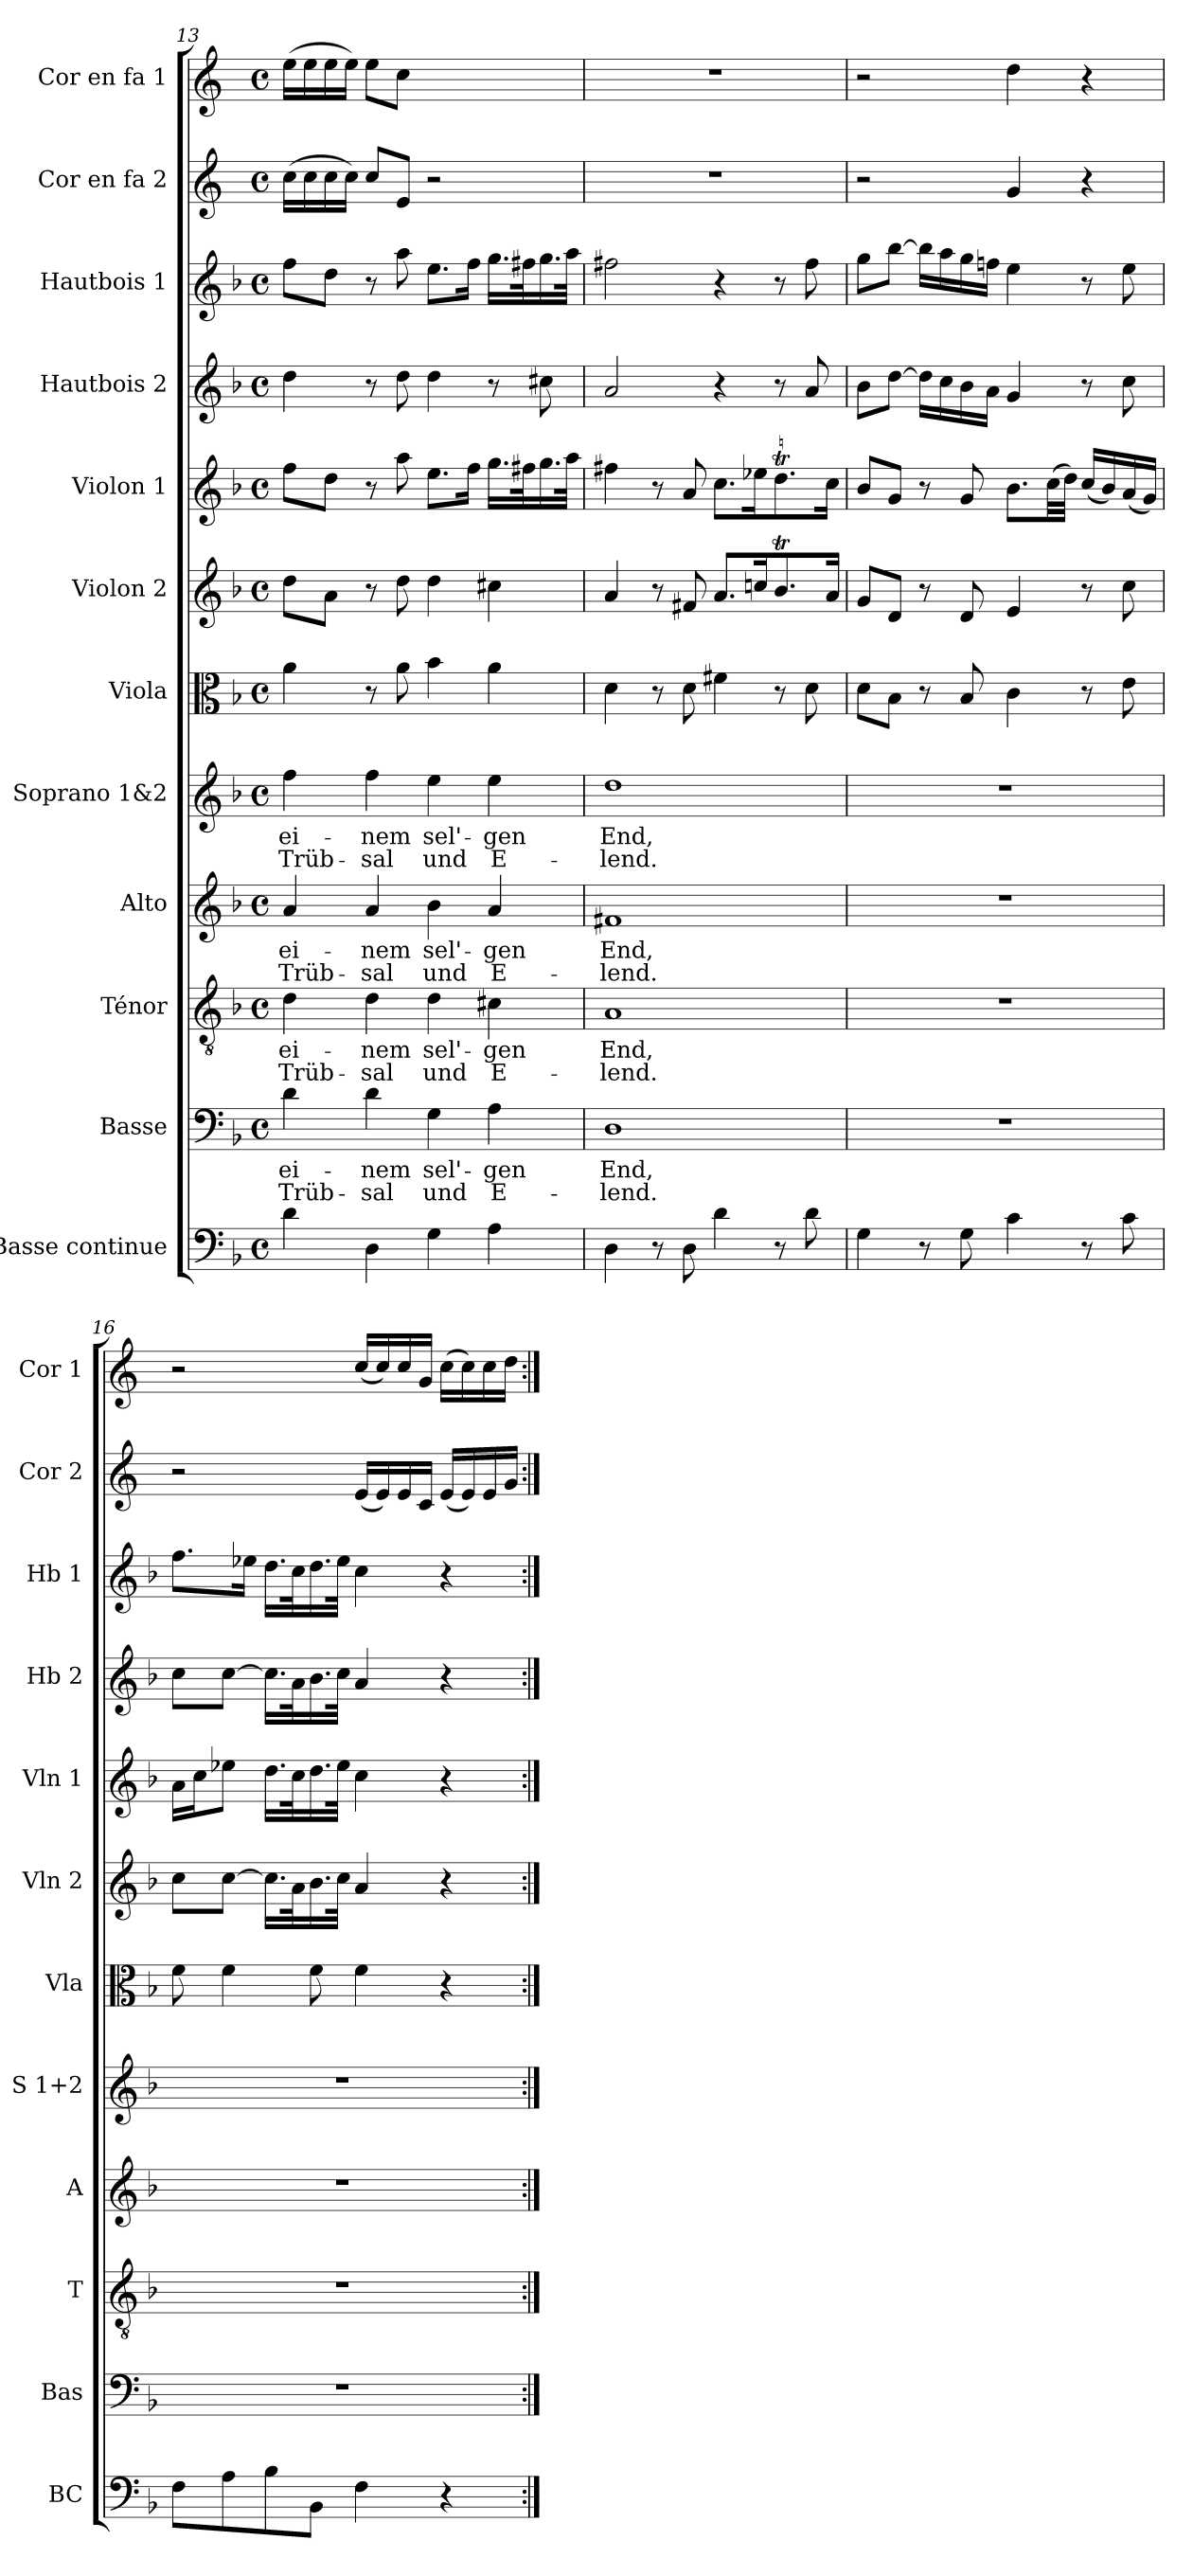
**kern	**kern	**text	**text	**kern	**text	**text	**kern	**text	**text	**kern	**text	**text	**kern	**kern	**kern	**kern	**kern	**kern	**kern
*part12	*part11	*part11	*part11	*part10	*part10	*part10	*part9	*part9	*part9	*part8	*part8	*part8	*part7	*part6	*part5	*part4	*part3	*part2	*part1
*staff12	*staff11	*staff11	*staff11	*staff10	*staff10	*staff10	*staff9	*staff9	*staff9	*staff8	*staff8	*staff8	*staff7	*staff6	*staff5	*staff4	*staff3	*staff2	*staff1
*I"Basse continue	*I"Basse	*	*	*I"Ténor	*	*	*I"Alto	*	*	*I"Soprano 1&amp;2	*	*	*I"Viola	*I"Violon 2	*I"Violon 1	*I"Hautbois 2	*I"Hautbois 1	*I"Cor en fa 2	*I"Cor en fa 1
*I'BC	*I'Bas	*	*	*I'T	*	*	*I'A	*	*	*I'S 1+2	*	*	*I'Vla	*I'Vln 2	*I'Vln 1	*I'Hb 2	*I'Hb 1	*I'Cor 2	*I'Cor 1
*clefF4	*clefF4	*	*	*clefGv2	*	*	*clefG2	*	*	*clefG2	*	*	*clefC3	*clefG2	*clefG2	*clefG2	*clefG2	*clefG2	*clefG2
*ITrd7c12	*	*	*	*	*	*	*	*	*	*	*	*	*	*	*	*	*	*ITrd4c7	*ITrd4c7
*k[b-]	*k[b-]	*	*	*k[b-]	*	*	*k[b-]	*	*	*k[b-]	*	*	*k[b-]	*k[b-]	*k[b-]	*k[b-]	*k[b-]	*k[b-]	*k[b-]
*M4/4	*M4/4	*	*	*M4/4	*	*	*M4/4	*	*	*M4/4	*	*	*M4/4	*M4/4	*M4/4	*M4/4	*M4/4	*M4/4	*M4/4
*met(c)	*met(c)	*	*	*met(c)	*	*	*met(c)	*	*	*met(c)	*	*	*met(c)	*met(c)	*met(c)	*met(c)	*met(c)	*met(c)	*met(c)
=13	=13	=13	=13	=13	=13	=13	=13	=13	=13	=13	=13	=13	=13	=13	=13	=13	=13	=13	=13
!	!	!LO:LY:b	!LO:LY:b	!	!LO:LY:b	!LO:LY:b	!	!LO:LY:b	!LO:LY:b	!	!LO:LY:b	!LO:LY:b	!	!	!	!	!	!	!
4D\	4d\	ei-	Trüb-	4d\	ei-	Trüb-	4a/	ei-	Trüb-	4ff\	ei-	Trüb-	4a\	8dd\L	8ff\L	4dd\	8ff\L	(>16f\LL	(>16a\LL
.	.	.	.	.	.	.	.	.	.	.	.	.	.	.	.	.	.	16f\	16a\
.	.	.	.	.	.	.	.	.	.	.	.	.	.	8a\J	8dd\J	.	8dd\J	16f\	16a\
.	.	.	.	.	.	.	.	.	.	.	.	.	.	.	.	.	.	16f\JJ)	16a\JJ)
!	!	!LO:LY:b	!LO:LY:b	!	!LO:LY:b	!LO:LY:b	!	!LO:LY:b	!LO:LY:b	!	!LO:LY:b	!LO:LY:b	!	!	!	!	!	!	!
4DD\	4d\	-nem	-sal	4d\	-nem	-sal	4a/	-nem	-sal	4ff\	-nem	-sal	8r	8r	8r	8r	8r	8f/L	8a\L
.	.	.	.	.	.	.	.	.	.	.	.	.	8a\	8dd\	8aa\	8dd\	8aa\	8A/J	8f\J
!	!	!LO:LY:b	!LO:LY:b	!	!LO:LY:b	!LO:LY:b	!	!LO:LY:b	!LO:LY:b	!	!LO:LY:b	!LO:LY:b	!	!	!	!	!	!	!
4GG\	4G\	sel'-	und	4d\	sel'-	und	4b-\	sel'-	und	4ee\	sel'-	und	4b-\	4dd\	8.ee\L	4dd\	8.ee\L	2r	2ryy
.	.	.	.	.	.	.	.	.	.	.	.	.	.	.	16ff\Jk	.	16ff\Jk	.	.
!	!	!LO:LY:b	!LO:LY:b	!	!LO:LY:b	!LO:LY:b	!	!LO:LY:b	!LO:LY:b	!	!LO:LY:b	!LO:LY:b	!	!	!	!	!	!	!
4AA\	4A\	-gen	E-	4c#X\	-gen	E-	4a/	-gen	E-	4ee\	-gen	E-	4a\	4cc#X\	16.gg\LL	8r	16.gg\LL	.	.
.	.	.	.	.	.	.	.	.	.	.	.	.	.	.	32ff#X\K	.	32ff#X\K	.	.
.	.	.	.	.	.	.	.	.	.	.	.	.	.	.	16.gg\	8cc#X\	16.gg\	.	.
.	.	.	.	.	.	.	.	.	.	.	.	.	.	.	32aa\JJk	.	32aa\JJk	.	.
=14	=14	=14	=14	=14	=14	=14	=14	=14	=14	=14	=14	=14	=14	=14	=14	=14	=14	=14	=14
!	!	!LO:LY:b	!LO:LY:b	!	!LO:LY:b	!LO:LY:b	!	!LO:LY:b	!LO:LY:b	!	!LO:LY:b	!LO:LY:b	!	!	!	!	!	!	!
4DD\	1D	End,	-lend.	1A	End,	-lend.	1f#X	End,	-lend.	1dd	End,	-lend.	4d\	4a/	4ff#X\	2a/	2ff#X\	1r	1r
8r	.	.	.	.	.	.	.	.	.	.	.	.	8r	8r	8r	.	.	.	.
8DD\	.	.	.	.	.	.	.	.	.	.	.	.	8d\	8f#X/	8a/	.	.	.	.
4D\	.	.	.	.	.	.	.	.	.	.	.	.	4f#X\	8.a/L	8.cc\L	4r	4r	.	.
.	.	.	.	.	.	.	.	.	.	.	.	.	.	16ccni/K	16ee-X\K	.	.	.	.
8r	.	.	.	.	.	.	.	.	.	.	.	.	8r	8.b-T/	8.ddT\	8r	8r	.	.
8D\	.	.	.	.	.	.	.	.	.	.	.	.	8d\	.	.	8a/	8ff#\	.	.
.	.	.	.	.	.	.	.	.	.	.	.	.	.	16a/Jk	16cc\Jk	.	.	.	.
=15	=15	=15	=15	=15	=15	=15	=15	=15	=15	=15	=15	=15	=15	=15	=15	=15	=15	=15	=15
4GG\	1r	.	.	1r	.	.	1r	.	.	1r	.	.	8d\L	8g/L	8b-/L	8b-\L	8gg\L	2r	2r
.	.	.	.	.	.	.	.	.	.	.	.	.	8B-\J	8d/J	8g/J	[8dd\J	[8bb-\J	.	.
8r	.	.	.	.	.	.	.	.	.	.	.	.	8r	8r	8r	16dd\LL]	16bb-\LL]	.	.
.	.	.	.	.	.	.	.	.	.	.	.	.	.	.	.	16cc\	16aa\	.	.
8GG\	.	.	.	.	.	.	.	.	.	.	.	.	8B-/	8d/	8g/	16b-\	16gg\	.	.
.	.	.	.	.	.	.	.	.	.	.	.	.	.	.	.	16a\JJ	16ffni\JJ	.	.
4C\	.	.	.	.	.	.	.	.	.	.	.	.	4c\	4e/	8.b-\L	4g/	4ee\	4c/	4g\
.	.	.	.	.	.	.	.	.	.	.	.	.	.	.	(>32cc!\LL	.	.	.	.
.	.	.	.	.	.	.	.	.	.	.	.	.	.	.	32dd!\JJJ)	.	.	.	.
8r	.	.	.	.	.	.	.	.	.	.	.	.	8r	8r	(<16cc/LL	8r	8r	4r	4r
.	.	.	.	.	.	.	.	.	.	.	.	.	.	.	16b-/)	.	.	.	.
8C\	.	.	.	.	.	.	.	.	.	.	.	.	8e\	8cc\	(<16a/	8cc\	8ee\	.	.
.	.	.	.	.	.	.	.	.	.	.	.	.	.	.	16g/JJ)	.	.	.	.
=16	=16	=16	=16	=16	=16	=16	=16	=16	=16	=16	=16	=16	=16	=16	=16	=16	=16	=16	=16
8FF\L	1r	.	.	1r	.	.	1r	.	.	1r	.	.	8f\	8cc\L	16a\LL	8cc\L	8.ff\L	2r	2r
.	.	.	.	.	.	.	.	.	.	.	.	.	.	.	16cc\J	.	.	.	.
8AA\	.	.	.	.	.	.	.	.	.	.	.	.	4f\	[8cc\J	8ee-X\J	[8cc\J	.	.	.
.	.	.	.	.	.	.	.	.	.	.	.	.	.	.	.	.	16ee-X\Jk	.	.
8BB-\	.	.	.	.	.	.	.	.	.	.	.	.	.	16.cc!\LL]	16.dd\LL	16.cc!\LL]	16.dd\LL	.	.
.	.	.	.	.	.	.	.	.	.	.	.	.	.	32a!\K	32cc\K	32a!\K	32cc\K	.	.
8BBB-\J	.	.	.	.	.	.	.	.	.	.	.	.	8f\	16.b-\	16.dd\	16.b-\	16.dd\	.	.
.	.	.	.	.	.	.	.	.	.	.	.	.	.	32cc\JJk	32ee-\JJk	32cc\JJk	32ee-\JJk	.	.
4FF\	.	.	.	.	.	.	.	.	.	.	.	.	4f\	4a/	4cc\	4a/	4cc\	(<16A/LL	(<16f/LL
.	.	.	.	.	.	.	.	.	.	.	.	.	.	.	.	.	.	16A/)	16f/)
.	.	.	.	.	.	.	.	.	.	.	.	.	.	.	.	.	.	16A/	16f/
.	.	.	.	.	.	.	.	.	.	.	.	.	.	.	.	.	.	16F/JJ	16c/JJ
4r	.	.	.	.	.	.	.	.	.	.	.	.	4r	4r	4r	4r	4r	(<16A/LL	(>16f\LL
.	.	.	.	.	.	.	.	.	.	.	.	.	.	.	.	.	.	16A/)	16f\)
.	.	.	.	.	.	.	.	.	.	.	.	.	.	.	.	.	.	16A/	16f\
.	.	.	.	.	.	.	.	.	.	.	.	.	.	.	.	.	.	16c/JJ	16g\JJ
=:|!	=:|!	=:|!	=:|!	=:|!	=:|!	=:|!	=:|!	=:|!	=:|!	=:|!	=:|!	=:|!	=:|!	=:|!	=:|!	=:|!	=:|!	=:|!	=:|!
*-	*-	*-	*-	*-	*-	*-	*-	*-	*-	*-	*-	*-	*-	*-	*-	*-	*-	*-	*-
